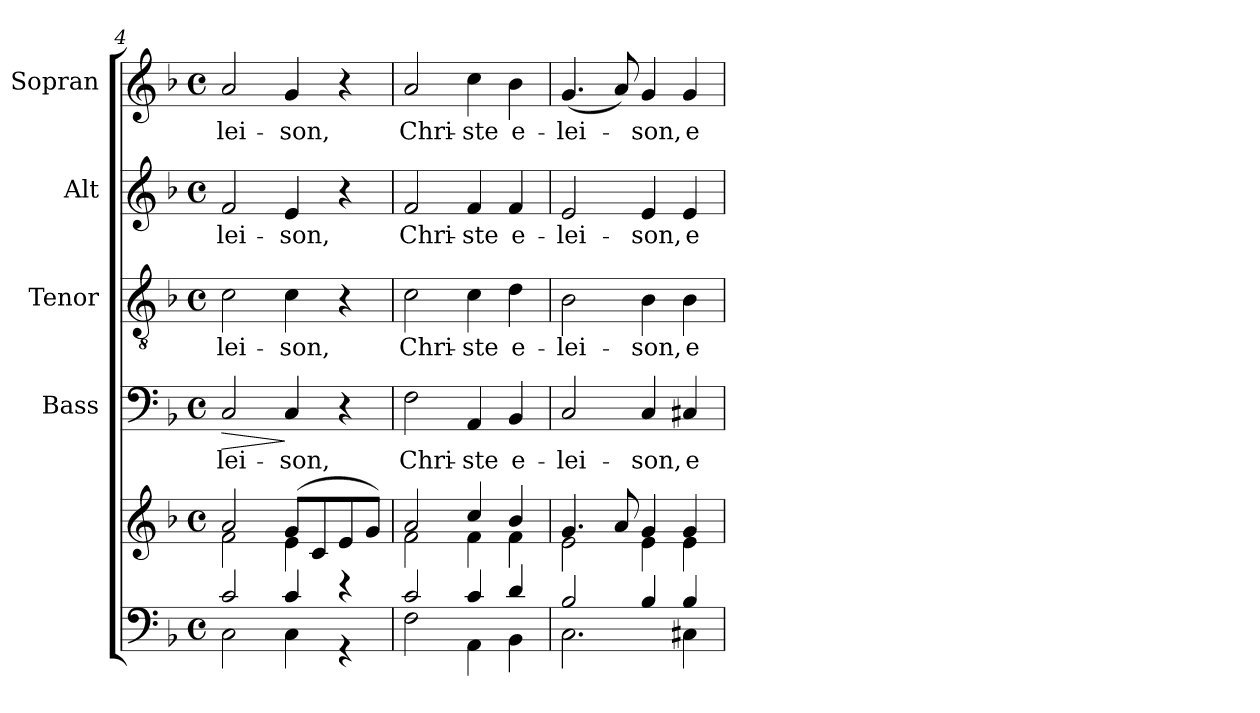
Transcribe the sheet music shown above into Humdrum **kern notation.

**kern	**kern	**kern	**text	**dynam	**kern	**text	**kern	**text	**kern	**text
*part5	*part5	*part4	*part4	*part4	*part3	*part3	*part2	*part2	*part1	*part1
*staff6	*staff5	*staff4	*staff4	*staff4	*staff3	*staff3	*staff2	*staff2	*staff1	*staff1
*	*	*I"Bass	*	*	*I"Tenor	*	*I"Alt	*	*I"Sopran	*
*	*	*I'B.	*	*	*I'T.	*	*I'A.	*	*I'S.	*
*clefF4	*clefG2	*clefF4	*	*	*clefGv2	*	*clefG2	*	*clefG2	*
*k[b-]	*k[b-]	*k[b-]	*	*	*k[b-]	*	*k[b-]	*	*k[b-]	*
*F:	*F:	*F:	*	*	*F:	*	*F:	*	*F:	*
*M4/4	*M4/4	*M4/4	*	*	*M4/4	*	*M4/4	*	*M4/4	*
*met(c)	*met(c)	*met(c)	*	*	*met(c)	*	*met(c)	*	*met(c)	*
=4	=4	=4	=4	=4	=4	=4	=4	=4	=4	=4
*^	*^	*	*	*	*	*	*	*	*	*
!	!	!	!	!	!LO:LY:b	!LO:HP:b	!	!LO:LY:b	!	!LO:LY:b	!	!LO:LY:b
2c/	2C\	2a/	2f\	2C/	-lei-	>	2c\	-lei-	2f/	-lei-	2a/	-lei-
!	!	!	!	!	!LO:LY:b	!	!	!LO:LY:b	!	!LO:LY:b	!	!LO:LY:b
4c/	4C\	(>8g/L	4e\	4C/	-son,	]	4c\	-son,	4e/	-son,	4g/	-son,
.	.	8c/	.	.	.	.	.	.	.	.	.	.
4r	4r	8e/	4ryy	4r	.	.	4r	.	4r	.	4r	.
.	.	8g/J)	.	.	.	.	.	.	.	.	.	.
=5	=5	=5	=5	=5	=5	=5	=5	=5	=5	=5	=5	=5
!	!	!	!	!	!LO:LY:b	!	!	!LO:LY:b	!	!LO:LY:b	!	!LO:LY:b
2c/	2F\	2a/	2f\	2F\	Chri-	.	2c\	Chri-	2f/	Chri-	2a/	Chri-
!	!	!	!	!	!LO:LY:b	!	!	!LO:LY:b	!	!LO:LY:b	!	!LO:LY:b
4c/	4AA\	4cc/	4f\	4AA/	-ste	.	4c\	-ste	4f/	-ste	4cc\	-ste
!	!	!	!	!	!LO:LY:b	!	!	!LO:LY:b	!	!LO:LY:b	!	!LO:LY:b
4d/	4BB-\	4b-/	4f\	4BB-/	e-	.	4d\	e-	4f/	e-	4b-\	e-
=6	=6	=6	=6	=6	=6	=6	=6	=6	=6	=6	=6	=6
!	!	!	!	!	!LO:LY:b	!	!	!LO:LY:b	!	!LO:LY:b	!	!LO:LY:b
2B-/	2.C\	4.g/	2e\	2C/	-lei-	.	2B-\	-lei-	2e/	-lei-	(<4.g/	-lei-
.	.	8a/	.	.	.	.	.	.	.	.	8a/)	.
!	!	!	!	!	!LO:LY:b	!	!	!LO:LY:b	!	!LO:LY:b	!	!LO:LY:b
4B-/	.	4g/	4e\	4C/	-son,	.	4B-\	-son,	4e/	-son,	4g/	-son,
!	!	!	!	!	!LO:LY:b	!	!	!LO:LY:b	!	!LO:LY:b	!	!LO:LY:b
4B-/	4C#X\	4g/	4e\	4C#X/	e-	.	4B-\	e-	4e/	e-	4g/	e-
*v	*v	*	*	*	*	*	*	*	*	*	*	*
*	*v	*v	*	*	*	*	*	*	*	*	*
=	=	=	=	=	=	=	=	=	=	=
*-	*-	*-	*-	*-	*-	*-	*-	*-	*-	*-
